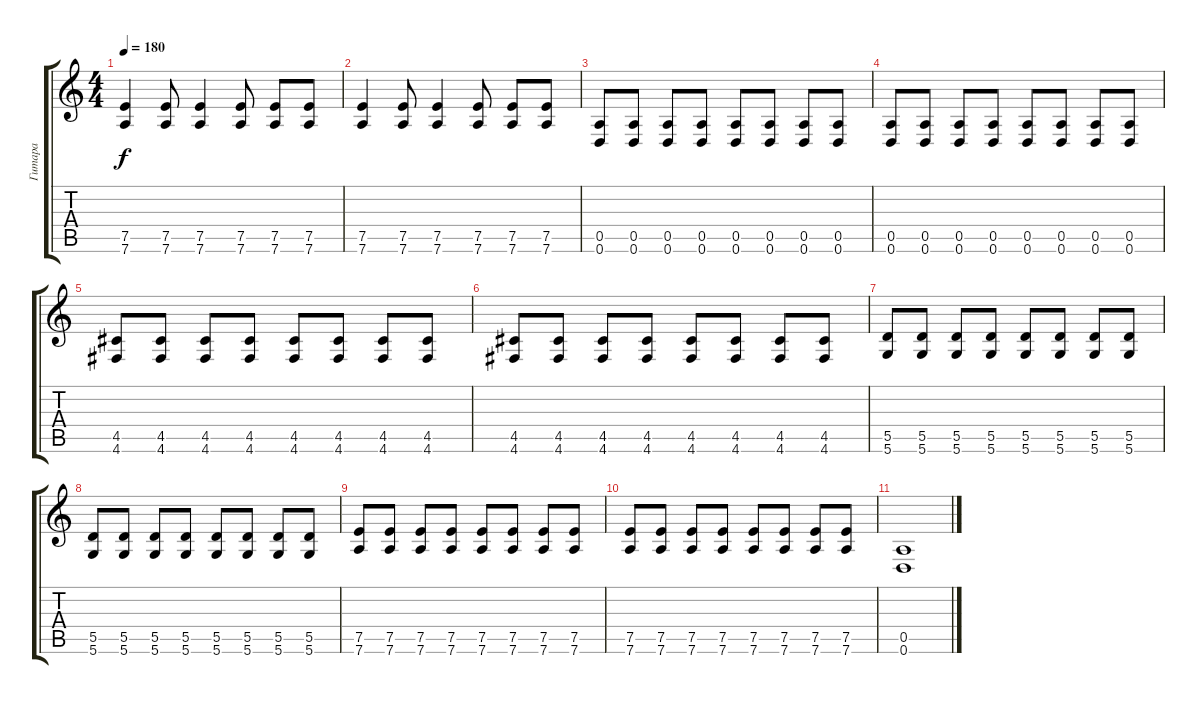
\track ("Гитара" "Гитара") {instrument distortionguitar}
\staff {score tabs}
\tuning (E4 B3 G3 D3 A2 D2) {hide}
\ts (4 4)
\tempo 180
\clef g2
\ks c
(7.5 7.6).4{dy f} (7.5 7.6).8 (7.5 7.6).4 (7.5 7.6).8 (7.5 7.6).8 (7.5 7.6).8 |
(7.5 7.6).4 (7.5 7.6).8 (7.5 7.6).4 (7.5 7.6).8 (7.5 7.6).8 (7.5 7.6).8 |
(0.5 0.6).8 (0.5 0.6).8 (0.5 0.6).8 (0.5 0.6).8 (0.5 0.6).8 (0.5 0.6).8 (0.5 0.6).8 (0.5 0.6).8 |
(0.5 0.6).8 (0.5 0.6).8 (0.5 0.6).8 (0.5 0.6).8 (0.5 0.6).8 (0.5 0.6).8 (0.5 0.6).8 (0.5 0.6).8 |
(4.5 4.6).8 (4.5 4.6).8 (4.5 4.6).8 (4.5 4.6).8 (4.5 4.6).8 (4.5 4.6).8 (4.5 4.6).8 (4.5 4.6).8 |
(4.5 4.6).8 (4.5 4.6).8 (4.5 4.6).8 (4.5 4.6).8 (4.5 4.6).8 (4.5 4.6).8 (4.5 4.6).8 (4.5 4.6).8 |
(5.5 5.6).8 (5.5 5.6).8 (5.5 5.6).8 (5.5 5.6).8 (5.5 5.6).8 (5.5 5.6).8 (5.5 5.6).8 (5.5 5.6).8 |
(5.5 5.6).8 (5.5 5.6).8 (5.5 5.6).8 (5.5 5.6).8 (5.5 5.6).8 (5.5 5.6).8 (5.5 5.6).8 (5.5 5.6).8 |
(7.5 7.6).8 (7.5 7.6).8 (7.5 7.6).8 (7.5 7.6).8 (7.5 7.6).8 (7.5 7.6).8 (7.5 7.6).8 (7.5 7.6).8 |
(7.5 7.6).8 (7.5 7.6).8 (7.5 7.6).8 (7.5 7.6).8 (7.5 7.6).8 (7.5 7.6).8 (7.5 7.6).8 (7.5 7.6).8 |
(0.5 0.6).1
